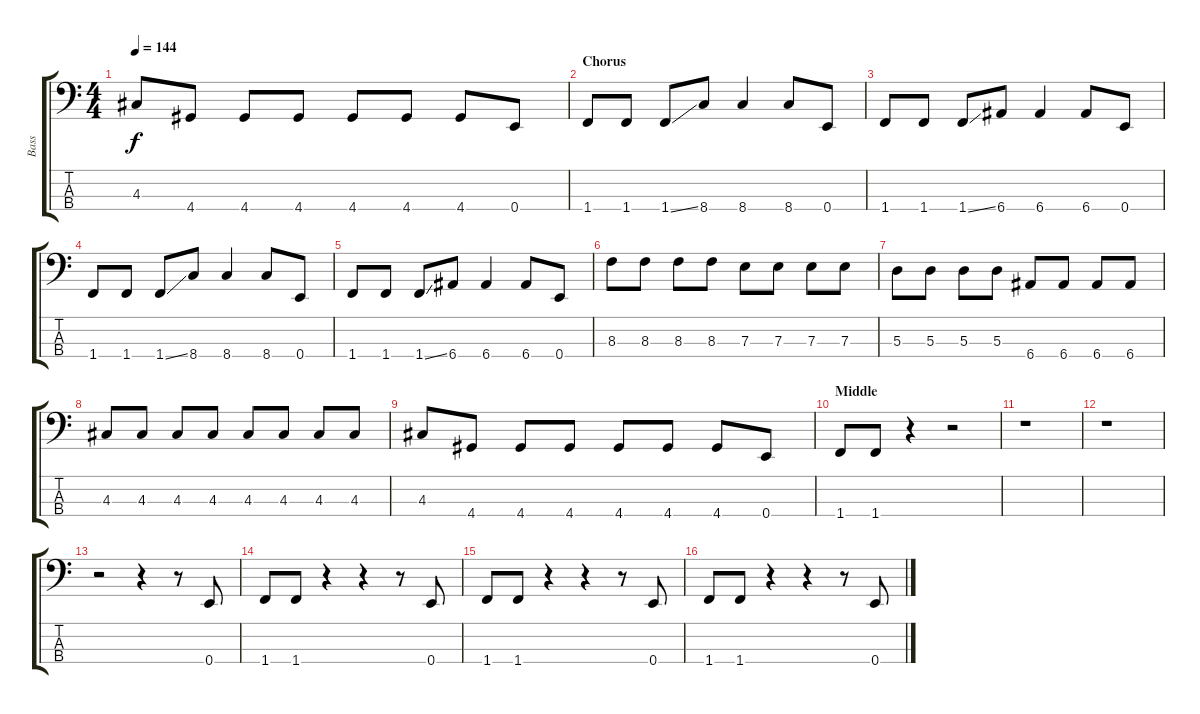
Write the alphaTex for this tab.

\track ("Bass" "Bass") {instrument electricbassfinger}
\staff {score tabs}
\tuning (G2 D2 A1 E1) {hide}
\ts (4 4)
\tempo 144
\clef f4
\ks c
4.3.8{dy f} 4.4.8 4.4.8 4.4.8 4.4.8 4.4.8 4.4.8 0.4.8 |
\section ("" "Chorus")
1.4.8 1.4.8 1.4{ss}.8 8.4.8 8.4.4 8.4.8 0.4.8 |
1.4.8 1.4.8 1.4{ss}.8 6.4.8 6.4.4 6.4.8 0.4.8 |
1.4.8 1.4.8 1.4{ss}.8 8.4.8 8.4.4 8.4.8 0.4.8 |
1.4.8 1.4.8 1.4{ss}.8 6.4.8 6.4.4 6.4.8 0.4.8 |
8.3.8 8.3.8 8.3.8 8.3.8 7.3.8 7.3.8 7.3.8 7.3.8 |
5.3.8 5.3.8 5.3.8 5.3.8 6.4.8 6.4.8 6.4.8 6.4.8 |
4.3.8 4.3.8 4.3.8 4.3.8 4.3.8 4.3.8 4.3.8 4.3.8 |
4.3.8 4.4.8 4.4.8 4.4.8 4.4.8 4.4.8 4.4.8 0.4.8 |
\section ("" "Middle")
1.4.8 1.4.8 r.4 r.2 |
r.1 |
r.1 |
r.2 r.4 r.8 0.4.8 |
1.4.8 1.4.8 r.4 r.4 r.8 0.4.8 |
1.4.8 1.4.8 r.4 r.4 r.8 0.4.8 |
1.4.8 1.4.8 r.4 r.4 r.8 0.4.8
